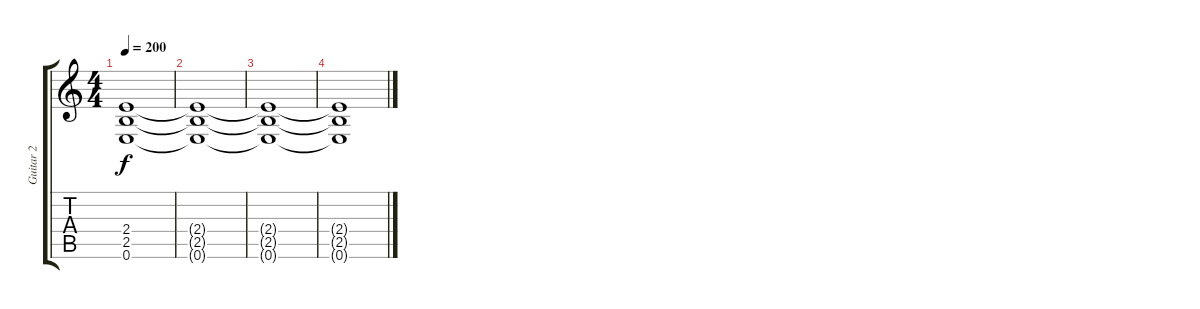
\track ("Guitar 2" "Guitar 2") {instrument distortionguitar}
\staff {score tabs}
\tuning (E4 B3 G3 D3 A2 E2) {hide}
\ts (4 4)
\tempo 200
\clef g2
\ks c
(2.4{t} 2.5{t} 0.6{t}).1{dy f volume 0} |
(2.4{t} 2.5{t} 0.6{t}).1 |
(2.4{t} 2.5{t} 0.6{t}).1 |
(2.4{t} 2.5{t} 0.6{t}).1
